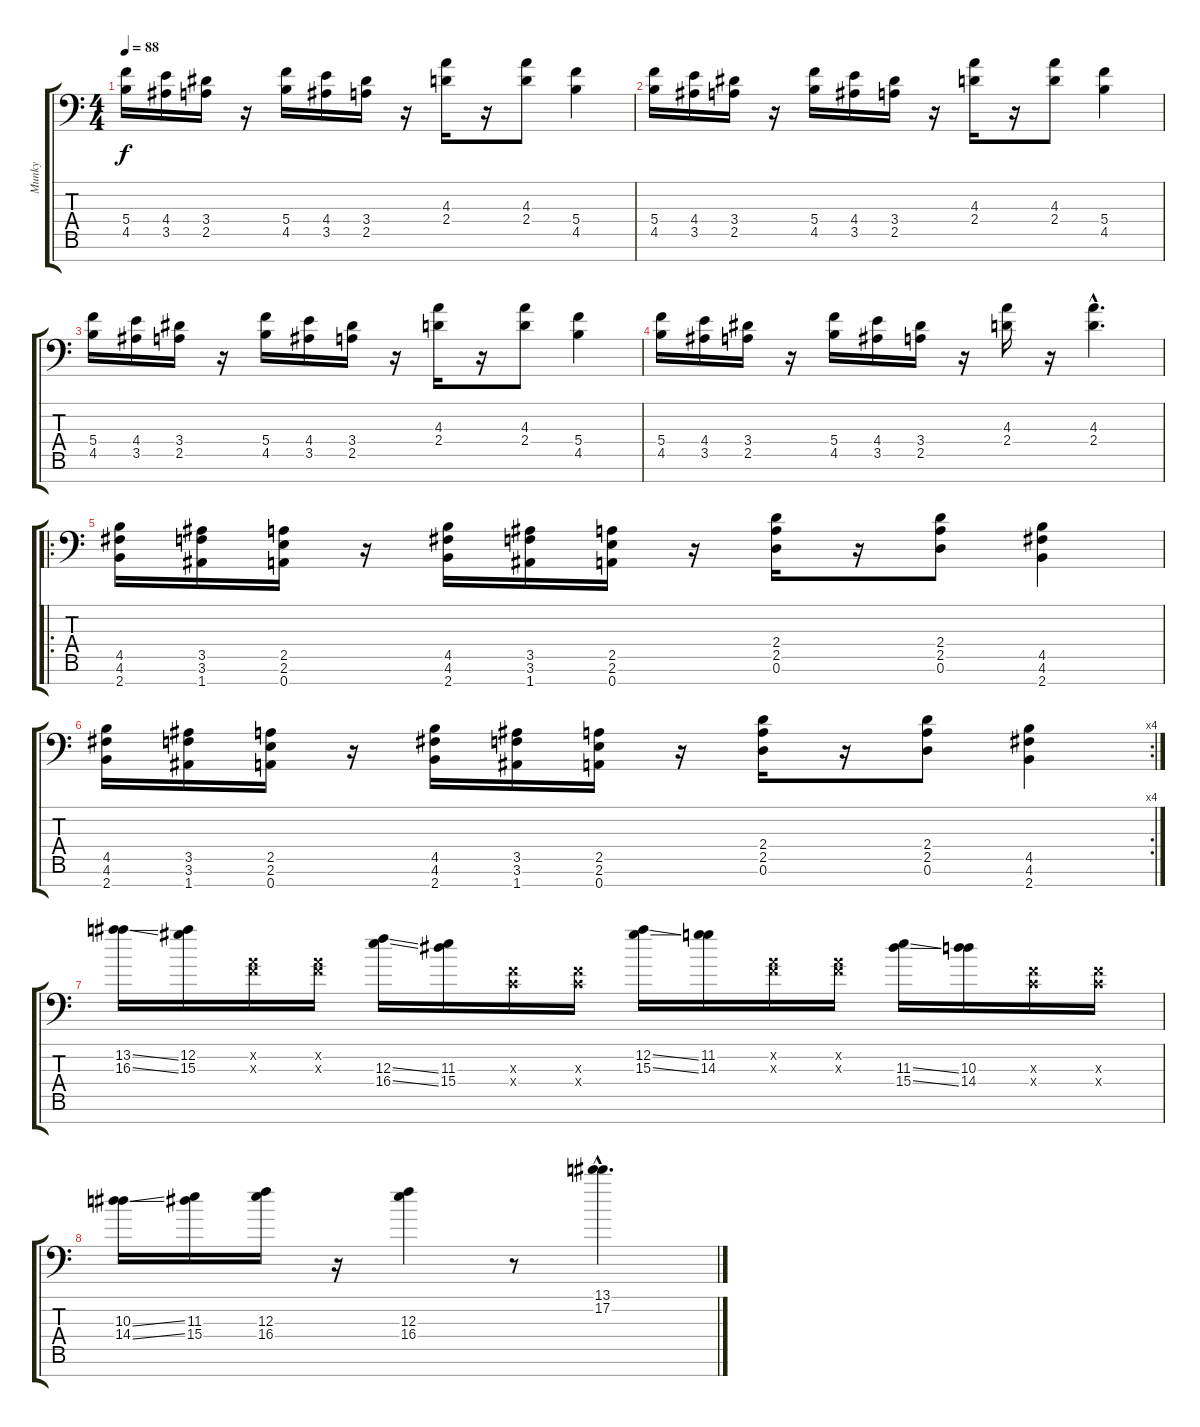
\track ("Munky" "Munky") {instrument distortionguitar}
\staff {score tabs}
\tuning (D4 A3 F3 C3 G2 D2 A1) {hide}
\ts (4 4)
\tempo 88
\clef f4
\ks c
(5.4 4.5).16{dy f instrument distortionguitar} (4.4 3.5).16 (3.4 2.5).16 r.16 (5.4 4.5).16 (4.4 3.5).16 (3.4 2.5).16 r.16 (4.3 2.4).16 r.16 (4.3 2.4).8 (5.4 4.5).4 |
(5.4 4.5).16 (4.4 3.5).16 (3.4 2.5).16 r.16 (5.4 4.5).16 (4.4 3.5).16 (3.4 2.5).16 r.16 (4.3 2.4).16 r.16 (4.3 2.4).8 (5.4 4.5).4 |
(5.4 4.5).16 (4.4 3.5).16 (3.4 2.5).16 r.16 (5.4 4.5).16 (4.4 3.5).16 (3.4 2.5).16 r.16 (4.3 2.4).16 r.16 (4.3 2.4).8 (5.4 4.5).4 |
(5.4 4.5).16 (4.4 3.5).16 (3.4 2.5).16 r.16 (5.4 4.5).16 (4.4 3.5).16 (3.4 2.5).16 r.16 (4.3 2.4).16 r.16 (4.3{hac} 2.4{hac}).4{d} |
\ro
(4.5 4.6 2.7).16 (3.5 3.6 1.7).16 (2.5 2.6 0.7).16 r.16 (4.5 4.6 2.7).16 (3.5 3.6 1.7).16 (2.5 2.6 0.7).16 r.16 (2.4 2.5 0.6).16 r.16 (2.4 2.5 0.6).8 (4.5 4.6 2.7).4 |
\rc 4
(4.5 4.6 2.7).16 (3.5 3.6 1.7).16 (2.5 2.6 0.7).16 r.16 (4.5 4.6 2.7).16 (3.5 3.6 1.7).16 (2.5 2.6 0.7).16 r.16 (2.4 2.5 0.6).16 r.16 (2.4 2.5 0.6).8 (4.5 4.6 2.7).4 |
(13.2{ss} 16.3{ss}).16 (12.2 15.3).16 (0.2{x} 0.3{x}).16 (0.2{x} 0.3{x}).16 (12.3{ss} 16.4{ss}).16 (11.3 15.4).16 (0.3{x} 0.4{x}).16 (0.3{x} 0.4{x}).16 (12.2{ss} 15.3{ss}).16 (11.2 14.3).16 (0.2{x} 0.3{x}).16 (0.2{x} 0.3{x}).16 (11.3{ss} 15.4{ss}).16 (10.3 14.4).16 (0.3{x} 0.4{x}).16 (0.3{x} 0.4{x}).16 |
(10.3{ss} 14.4{ss}).16 (11.3 15.4).16 (12.3 16.4).16 r.16 (12.3 16.4).4 r.8 (13.1{hac} 17.2{hac}).4{d}
